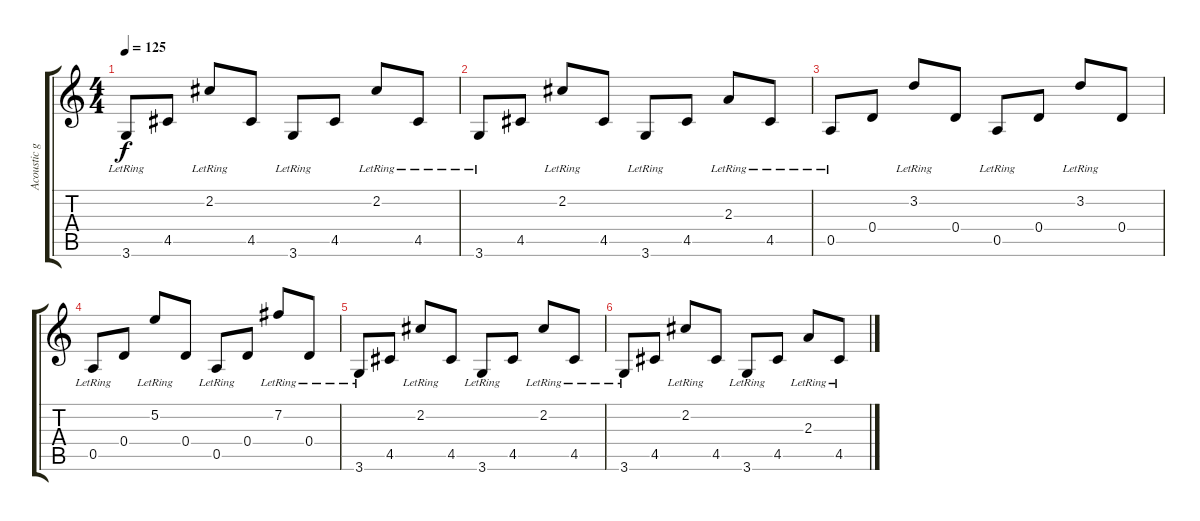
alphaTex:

\track ("Acoustic guitar" "Acoustic g") {instrument acousticguitarsteel}
\staff {score tabs}
\tuning (E4 B3 G3 D3 A2 E2) {hide}
\ts (4 4)
\tempo 125
\clef g2
\ks c
3.6{lr}.8{dy f} 4.5.8 2.2{lr}.8 4.5.8 3.6{lr}.8 4.5.8 2.2{lr}.8 4.5{lr}.8 |
3.6{lr}.8 4.5.8 2.2{lr}.8 4.5.8 3.6{lr}.8 4.5.8 2.3{lr}.8 4.5{lr}.8 |
0.5{lr}.8{volume 0} 0.4.8 3.2{lr}.8 0.4.8 0.5{lr}.8 0.4.8 3.2{lr}.8 0.4.8 |
0.5{lr}.8 0.4.8 5.2{lr}.8 0.4.8 0.5{lr}.8 0.4.8 7.2{lr}.8 0.4{lr}.8 |
3.6{lr}.8 4.5.8 2.2{lr}.8 4.5.8 3.6{lr}.8 4.5.8 2.2{lr}.8 4.5{lr}.8 |
3.6{lr}.8 4.5.8 2.2{lr}.8 4.5.8 3.6{lr}.8 4.5.8 2.3{lr}.8 4.5{lr}.8
